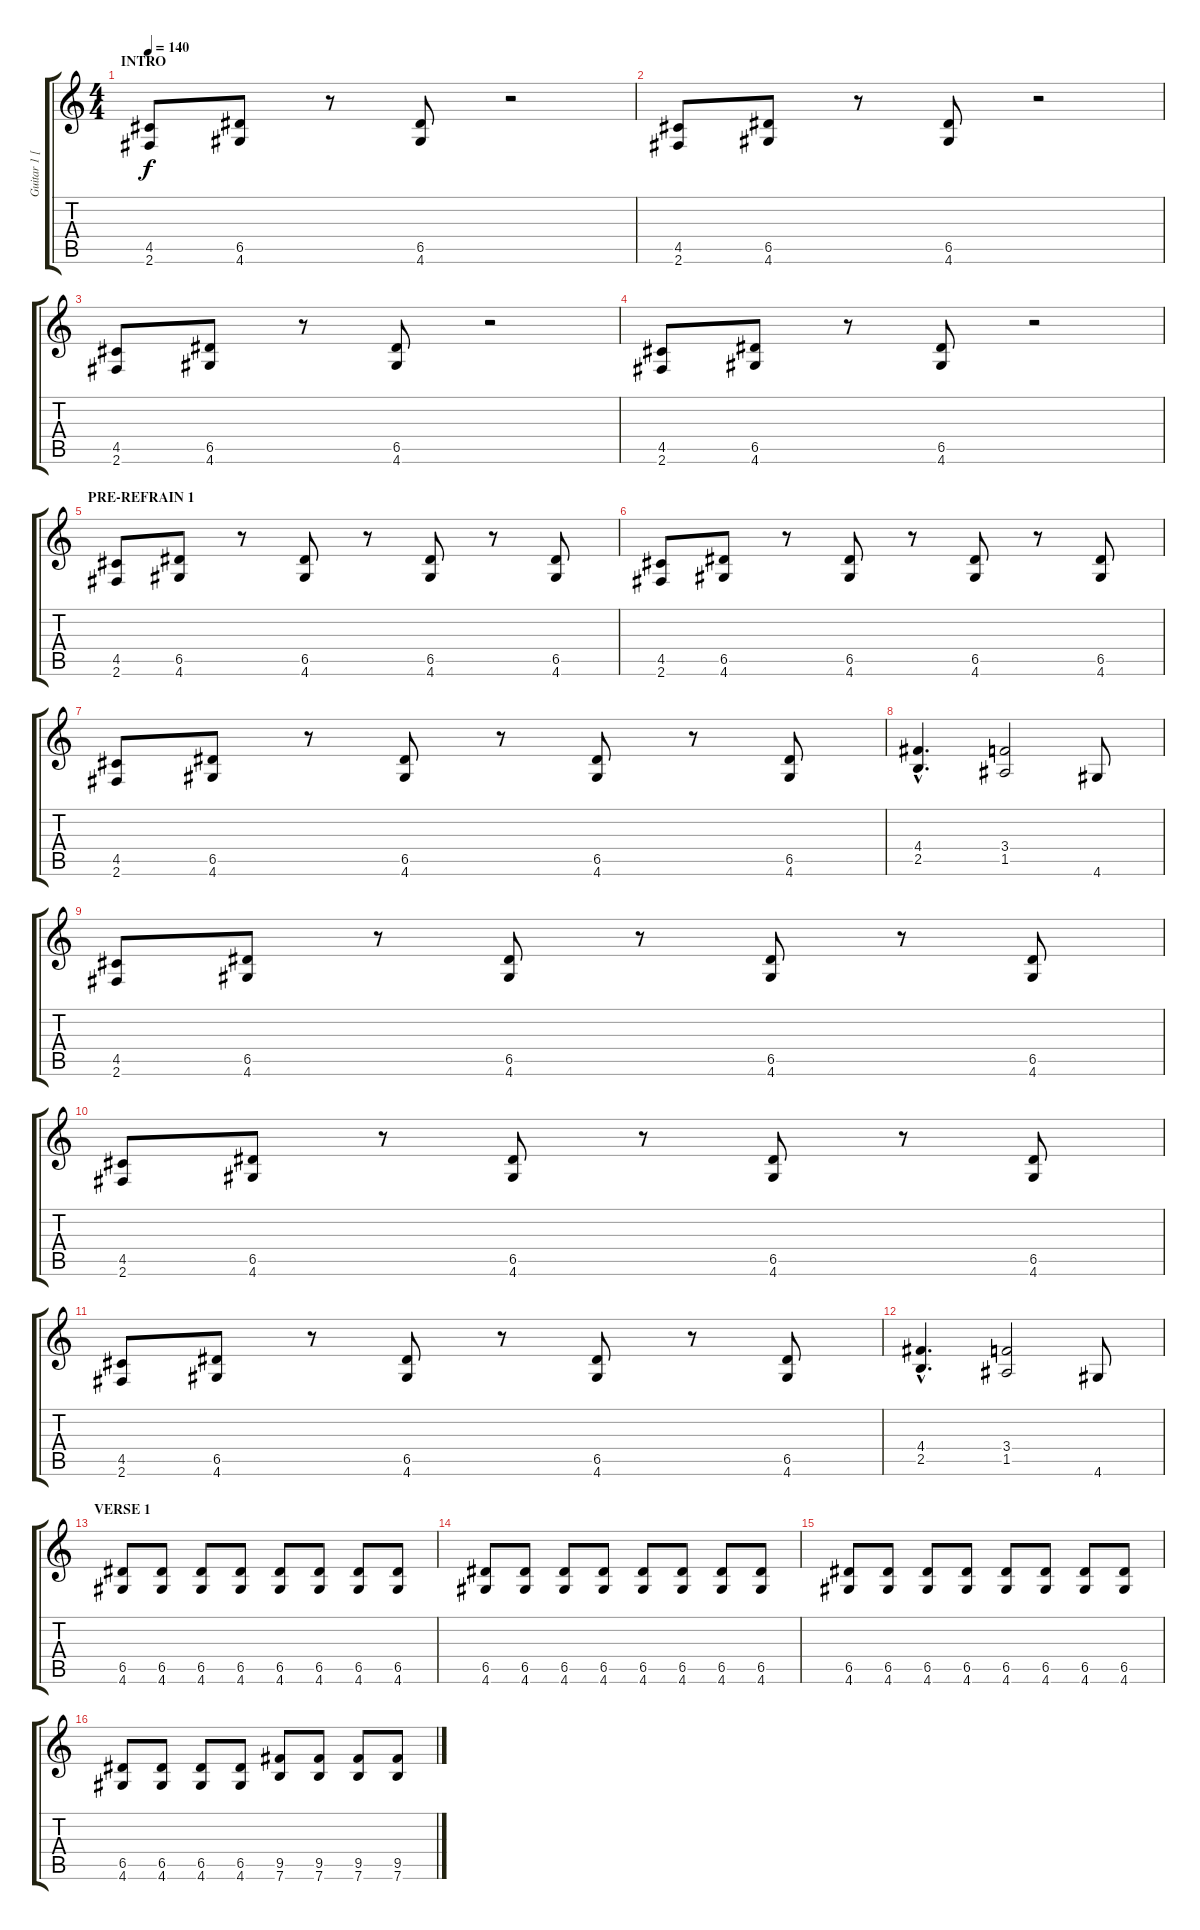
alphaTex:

\track ("Guitar 1 [Rhytm]" "Guitar 1 [") {instrument distortionguitar}
\staff {score tabs}
\tuning (E4 B3 G3 D3 A2 E2) {hide}
\ts (4 4)
\section ("" "INTRO")
\tempo 140
\clef g2
\ks c
(4.5 2.6).8{dy f instrument distortionguitar} (6.5 4.6).8 r.8 (6.5 4.6).8 r.2 |
(4.5 2.6).8 (6.5 4.6).8 r.8 (6.5 4.6).8 r.2 |
(4.5 2.6).8 (6.5 4.6).8 r.8 (6.5 4.6).8 r.2 |
(4.5 2.6).8 (6.5 4.6).8 r.8 (6.5 4.6).8 r.2 |
\section ("" "PRE-REFRAIN 1")
(4.5 2.6).8 (6.5 4.6).8 r.8 (6.5 4.6).8 r.8 (6.5 4.6).8 r.8 (6.5 4.6).8 |
(4.5 2.6).8 (6.5 4.6).8 r.8 (6.5 4.6).8 r.8 (6.5 4.6).8 r.8 (6.5 4.6).8 |
(4.5 2.6).8 (6.5 4.6).8 r.8 (6.5 4.6).8 r.8 (6.5 4.6).8 r.8 (6.5 4.6).8 |
(4.4{hac} 2.5{hac}).4{d} (3.4 1.5).2 4.6.8 |
(4.5 2.6).8 (6.5 4.6).8 r.8 (6.5 4.6).8 r.8 (6.5 4.6).8 r.8 (6.5 4.6).8 |
(4.5 2.6).8 (6.5 4.6).8 r.8 (6.5 4.6).8 r.8 (6.5 4.6).8 r.8 (6.5 4.6).8 |
(4.5 2.6).8 (6.5 4.6).8 r.8 (6.5 4.6).8 r.8 (6.5 4.6).8 r.8 (6.5 4.6).8 |
(4.4{hac} 2.5{hac}).4{d} (3.4 1.5).2 4.6.8 |
\section ("" "VERSE 1")
(6.5 4.6).8 (6.5 4.6).8 (6.5 4.6).8 (6.5 4.6).8 (6.5 4.6).8 (6.5 4.6).8 (6.5 4.6).8 (6.5 4.6).8 |
(6.5 4.6).8 (6.5 4.6).8 (6.5 4.6).8 (6.5 4.6).8 (6.5 4.6).8 (6.5 4.6).8 (6.5 4.6).8 (6.5 4.6).8 |
(6.5 4.6).8 (6.5 4.6).8 (6.5 4.6).8 (6.5 4.6).8 (6.5 4.6).8 (6.5 4.6).8 (6.5 4.6).8 (6.5 4.6).8 |
(6.5 4.6).8 (6.5 4.6).8 (6.5 4.6).8 (6.5 4.6).8 (9.5 7.6).8 (9.5 7.6).8 (9.5 7.6).8 (9.5 7.6).8
